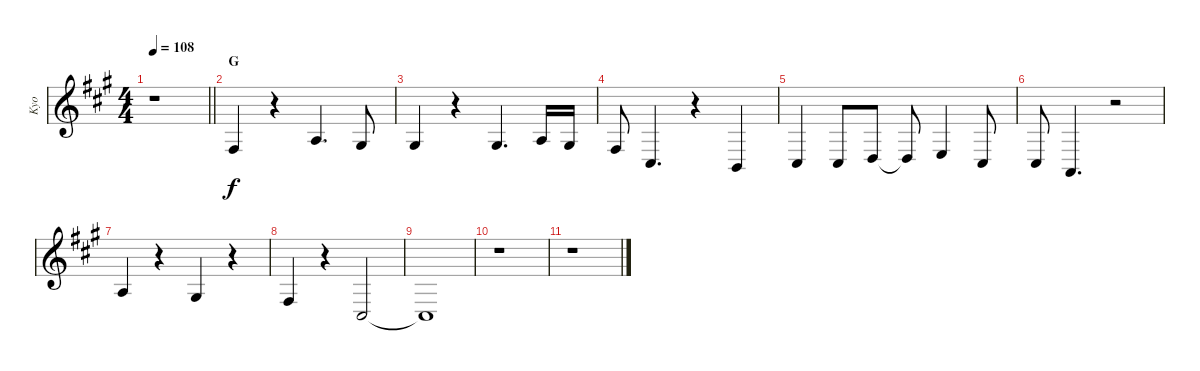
\track ("Kyo" "Kyo") {instrument synthvoice}
\staff {score}
\tuning (Eb4 Bb3 Gb3 Db3 Ab2 Db2) {hide}
\ts (4 4)
\tempo 108
\clef g2
\barLineRight lightlight
\ks f#minor
r.1{dy f} |
\section ("" "G")
5.4.4 r.4 3.3.4{d} 2.3.8 |
2.3.4 r.4 2.3.4{d} 3.3.16 2.3.16 |
0.3.8 0.4.4{d} r.4 3.5.4 |
0.4.4 0.4.8 1.4.8 1.4{t}.8 3.4.4 0.4.8 |
0.4.8 1.5.4{d} r.2 |
3.3.4 r.4 2.3.4 r.4 |
0.3.4 r.4 0.4.2 |
0.4{t}.1{volume 0} |
r.1 |
r.1
